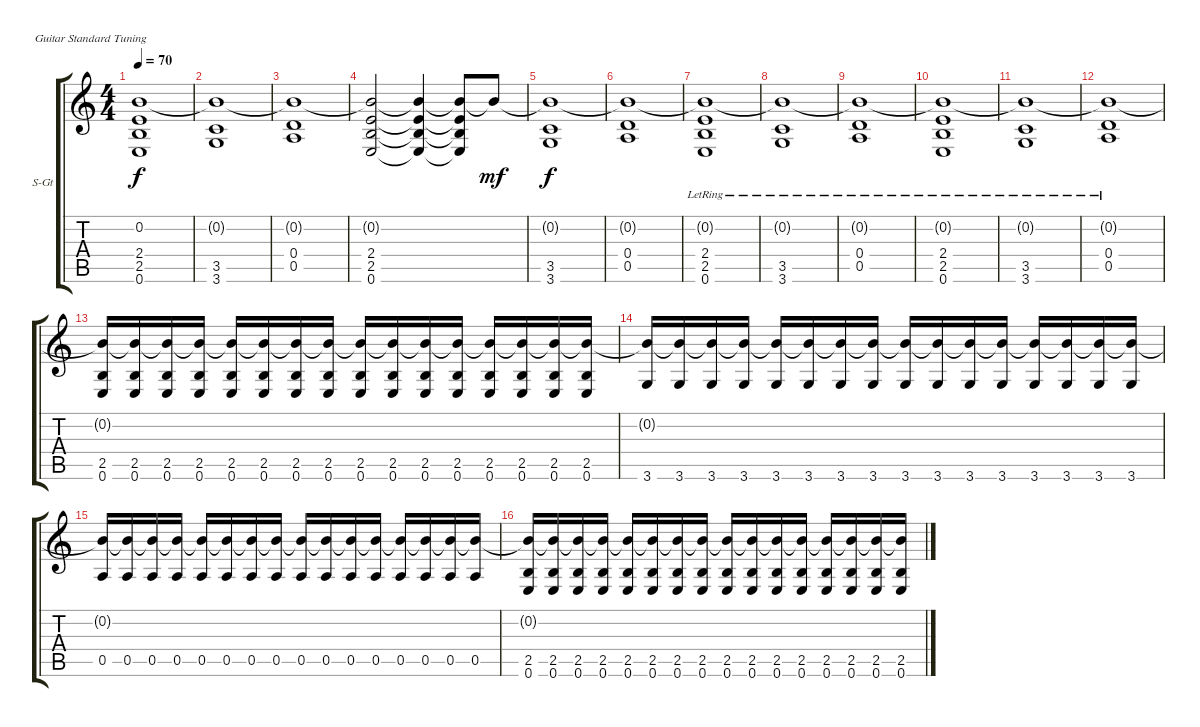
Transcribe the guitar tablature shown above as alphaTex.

\defaultSystemsLayout 4
\bracketExtendMode groupsimilarinstruments
\firstSystemTrackNameOrientation horizontal
\otherSystemsTrackNameOrientation horizontal
\track ("" "S-Gt") {instrument acousticguitarsteel}
\staff {score tabs}
\tuning (E4 B3 G3 D3 A2 E2)
\ts (4 4)
\tempo 70
\clef g2
\ks c
(2.4 2.5 0.6 0.2{t}).1{dy f} |
(3.5 3.6 0.2{t}).1 |
(0.4 0.5 0.2{t}).1 |
(2.4 2.5 0.6 0.2{t}).2 (2.4{t} 2.5{t} 0.6{t} 0.2{t}).4 (2.4{t} 2.5{t} 0.6{t} 0.2{t}).8 0.2{t}.8{dy mf} |
(3.5 3.6 0.2{t}).1{dy f} |
(0.4 0.5 0.2{t}).1 |
(2.4{lr} 2.5 0.6 0.2{t}).1 |
(3.5{lr} 3.6 0.2{t}).1 |
(0.4{lr} 0.5 0.2{t}).1 |
(2.4{lr} 2.5 0.6 0.2{t}).1 |
(3.5{lr} 3.6 0.2{t}).1 |
(0.4{lr} 0.5 0.2{t}).1 |
(2.5 0.6 0.2{t}).16 (2.5 0.6 0.2{t}).16 (2.5 0.6 0.2{t}).16 (2.5 0.6 0.2{t}).16 (2.5 0.6 0.2{t}).16 (2.5 0.6 0.2{t}).16 (2.5 0.6 0.2{t}).16 (2.5 0.6 0.2{t}).16 (2.5 0.6 0.2{t}).16 (2.5 0.6 0.2{t}).16 (2.5 0.6 0.2{t}).16 (2.5 0.6 0.2{t}).16 (2.5 0.6 0.2{t}).16 (2.5 0.6 0.2{t}).16 (2.5 0.6 0.2{t}).16 (2.5 0.6 0.2{t}).16 |
(3.6 0.2{t}).16 (3.6 0.2{t}).16 (3.6 0.2{t}).16 (3.6 0.2{t}).16 (3.6 0.2{t}).16 (3.6 0.2{t}).16 (3.6 0.2{t}).16 (3.6 0.2{t}).16 (3.6 0.2{t}).16 (3.6 0.2{t}).16 (3.6 0.2{t}).16 (3.6 0.2{t}).16 (3.6 0.2{t}).16 (3.6 0.2{t}).16 (3.6 0.2{t}).16 (3.6 0.2{t}).16 |
(0.5 0.2{t}).16 (0.5 0.2{t}).16 (0.5 0.2{t}).16 (0.5 0.2{t}).16 (0.5 0.2{t}).16 (0.5 0.2{t}).16 (0.5 0.2{t}).16 (0.5 0.2{t}).16 (0.5 0.2{t}).16 (0.5 0.2{t}).16 (0.5 0.2{t}).16 (0.5 0.2{t}).16 (0.5 0.2{t}).16 (0.5 0.2{t}).16 (0.5 0.2{t}).16 (0.5 0.2{t}).16 |
(2.5 0.6 0.2{t}).16 (2.5 0.6 0.2{t}).16 (2.5 0.6 0.2{t}).16 (2.5 0.6 0.2{t}).16 (2.5 0.6 0.2{t}).16 (2.5 0.6 0.2{t}).16 (2.5 0.6 0.2{t}).16 (2.5 0.6 0.2{t}).16 (2.5 0.6 0.2{t}).16 (2.5 0.6 0.2{t}).16 (2.5 0.6 0.2{t}).16 (2.5 0.6 0.2{t}).16 (2.5 0.6 0.2{t}).16 (2.5 0.6 0.2{t}).16 (2.5 0.6 0.2{t}).16 (2.5 0.6 0.2{t}).16
